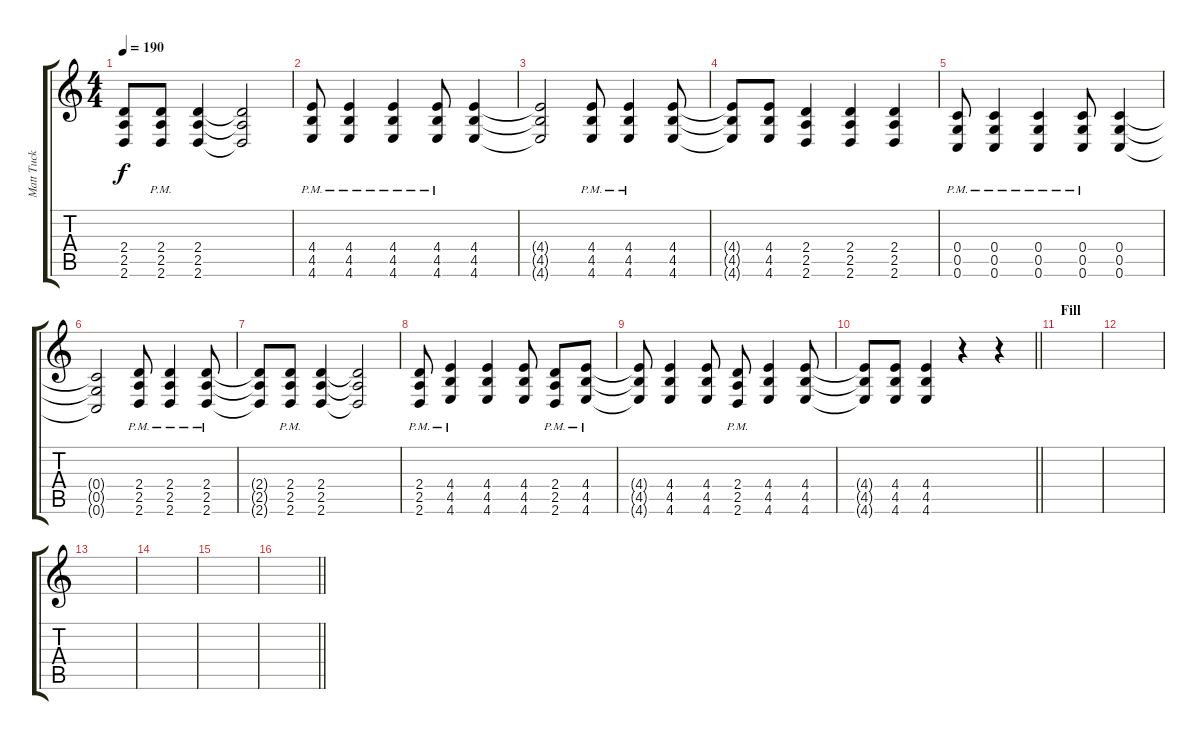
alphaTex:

\track ("Matt Tuck Guitar" "Matt Tuck ") {instrument distortionguitar}
\staff {score tabs}
\tuning (D4 A3 F3 C3 G2 C2) {hide}
\ts (4 4)
\tempo 190
\clef g2
\ks c
(2.4{t} 2.5{t} 2.6{t}).8{dy f} (2.4{pm} 2.5{pm} 2.6{pm}).8 (2.4 2.5 2.6).4 (2.4{t} 2.5{t} 2.6{t}).2 |
(4.4{pm} 4.5{pm} 4.6{pm}).8 (4.4{pm} 4.5{pm} 4.6{pm}).4 (4.4{pm} 4.5{pm} 4.6{pm}).4 (4.4{pm} 4.5{pm} 4.6{pm}).8 (4.4 4.5 4.6).4 |
(4.4{t} 4.5{t} 4.6{t}).2 (4.4{pm} 4.5{pm} 4.6{pm}).8 (4.4{pm} 4.5{pm} 4.6{pm}).4 (4.4 4.5 4.6).8 |
(4.4{t} 4.5{t} 4.6{t}).8 (4.4 4.5 4.6).8 (2.4 2.5 2.6).4 (2.4 2.5 2.6).4 (2.4 2.5 2.6).4 |
(0.4{pm} 0.5{pm} 0.6{pm}).8 (0.4{pm} 0.5{pm} 0.6{pm}).4 (0.4{pm} 0.5{pm} 0.6{pm}).4 (0.4{pm} 0.5{pm} 0.6{pm}).8 (0.4 0.5 0.6).4 |
(0.4{t} 0.5{t} 0.6{t}).2 (2.4{pm} 2.5{pm} 2.6{pm}).8 (2.4{pm} 2.5{pm} 2.6{pm}).4 (2.4{pm} 2.5{pm} 2.6{pm}).8 |
(2.4{t} 2.5{t} 2.6{t}).8 (2.4{pm} 2.5{pm} 2.6{pm}).8 (2.4 2.5 2.6).4 (2.4{t} 2.5{t} 2.6{t}).2 |
(2.4{pm} 2.5{pm} 2.6{pm}).8 (4.4{pm} 4.5{pm} 4.6{pm}).4 (4.4 4.5 4.6).4 (4.4 4.5 4.6).8 (2.4{pm} 2.5{pm} 2.6{pm}).8 (4.4{pm} 4.5{pm} 4.6{pm}).8 |
(4.4{t} 4.5{t} 4.6{t}).8 (4.4 4.5 4.6).4 (4.4 4.5 4.6).8 (2.4{pm} 2.5{pm} 2.6{pm}).8 (4.4 4.5 4.6).4 (4.4 4.5 4.6).8 |
\barLineRight lightlight
(4.4{t} 4.5{t} 4.6{t}).8 (4.4 4.5 4.6).8 (4.4 4.5 4.6).4 r.4 r.4 |
\section ("" "Fill")
|
|
|
|
|
\barLineRight lightlight
